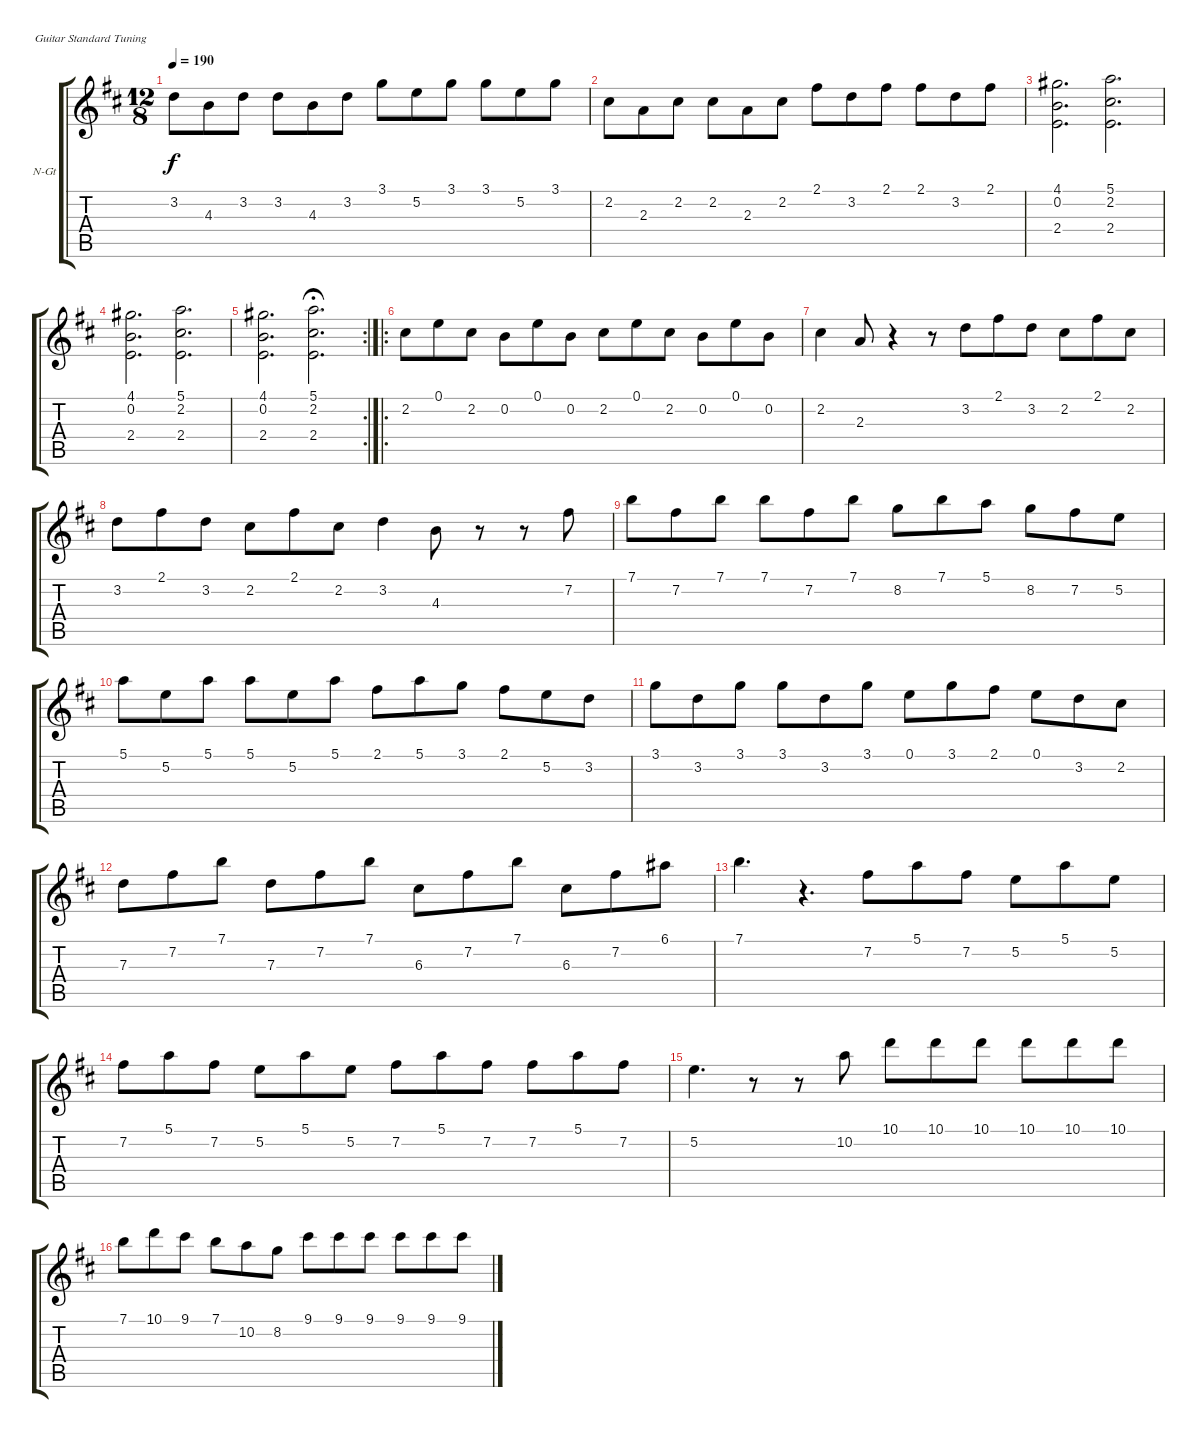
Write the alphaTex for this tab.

\defaultSystemsLayout 4
\bracketExtendMode groupsimilarinstruments
\firstSystemTrackNameOrientation horizontal
\otherSystemsTrackNameOrientation horizontal
\track ("Nylon Guitar" "N-Gt") {solo instrument acousticguitarnylon}
\staff {score tabs}
\tuning (E4 B3 G3 D3 A2 E2)
\ts (12 8)
\tempo 190
\clef g2
\ks d
3.2.8{dy f} 4.3.8 3.2.8 3.2.8 4.3.8 3.2.8 3.1.8 5.2.8 3.1.8 3.1.8 5.2.8 3.1.8 |
2.2.8 2.3.8 2.2.8 2.2.8 2.3.8 2.2.8 2.1.8 3.2.8 2.1.8 2.1.8 3.2.8 2.1.8 |
(4.1 0.2 2.4).2{d} (2.4 2.2 5.1).2{d} |
(4.1 0.2 2.4).2{d} (2.4 2.2 5.1).2{d} |
\rc 2
(4.1 0.2 2.4).2{d} (2.4 2.2 5.1).2{d fermata (medium 0.5)} |
\ro
2.2.8 0.1.8 2.2.8 0.2.8 0.1.8 0.2.8 2.2.8 0.1.8 2.2.8 0.2.8 0.1.8 0.2.8 |
2.2.4 2.3.8 r.4 r.8 3.2.8 2.1.8 3.2.8 2.2.8 2.1.8 2.2.8 |
3.2.8 2.1.8 3.2.8 2.2.8 2.1.8 2.2.8 3.2.4 4.3.8 r.8 r.8 7.2.8 |
7.1.8 7.2.8 7.1.8 7.1.8 7.2.8 7.1.8 8.2.8 7.1.8 5.1.8 8.2.8 7.2.8 5.2.8 |
5.1.8 5.2.8 5.1.8 5.1.8 5.2.8 5.1.8 2.1.8 5.1.8 3.1.8 2.1.8 5.2.8 3.2.8 |
3.1.8 3.2.8 3.1.8 3.1.8 3.2.8 3.1.8 0.1.8 3.1.8 2.1.8 0.1.8 3.2.8 2.2.8 |
7.3.8 7.2.8 7.1.8 7.3.8 7.2.8 7.1.8 6.3.8 7.2.8 7.1.8 6.3.8 7.2.8 6.1.8 |
7.1.4{d} r.4{d} 7.2.8 5.1.8 7.2.8 5.2.8 5.1.8 5.2.8 |
7.2.8 5.1.8 7.2.8 5.2.8 5.1.8 5.2.8 7.2.8 5.1.8 7.2.8 7.2.8 5.1.8 7.2.8 |
5.2.4{d} r.8 r.8 10.2.8 10.1.8 10.1.8 10.1.8 10.1.8 10.1.8 10.1.8 |
7.1.8 10.1.8 9.1.8 7.1.8 10.2.8 8.2.8 9.1.8 9.1.8 9.1.8 9.1.8 9.1.8 9.1.8
